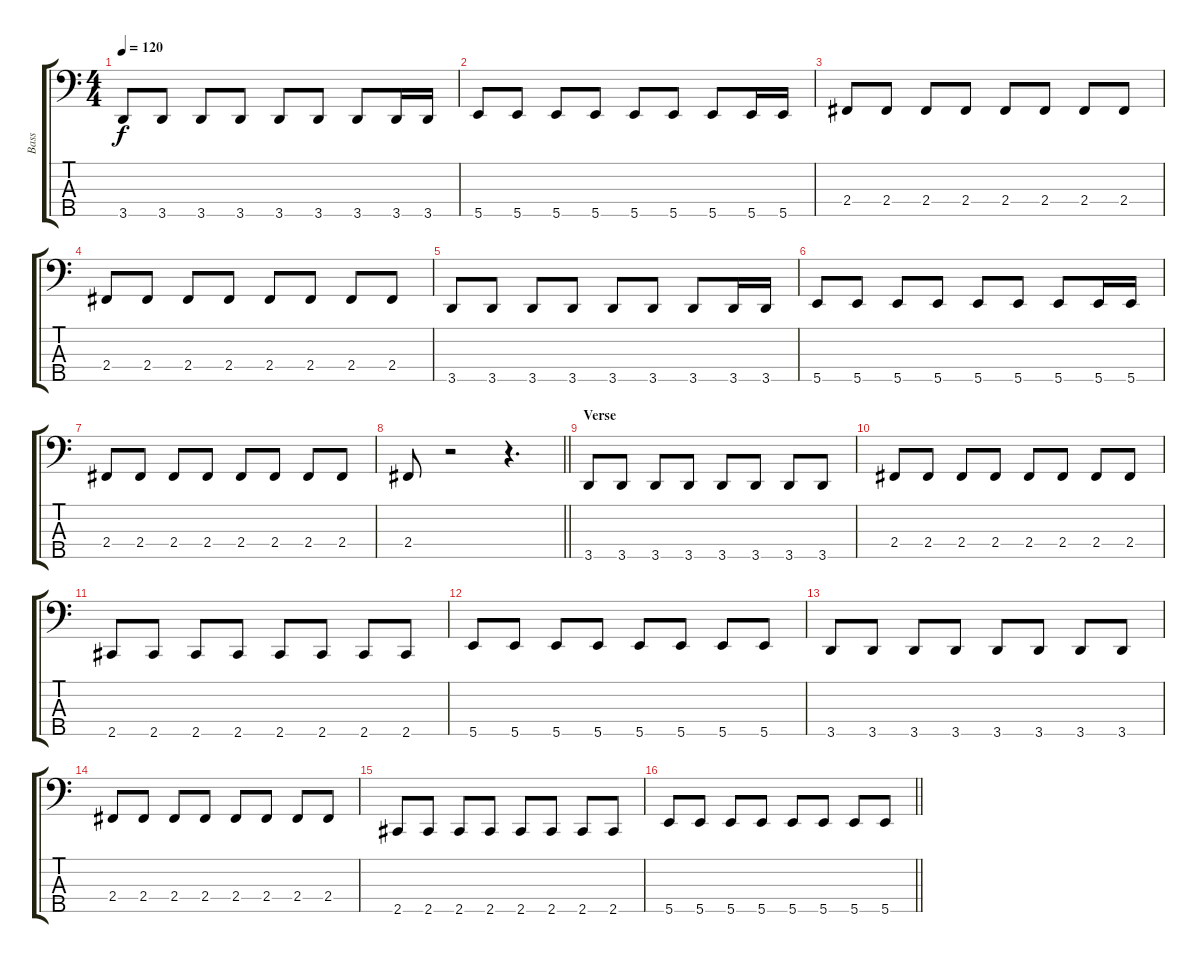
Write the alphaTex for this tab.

\track ("Bass" "Bass") {instrument electricbassfinger}
\staff {score tabs}
\tuning (G2 D2 A1 E1 B0) {hide}
\ts (4 4)
\tempo 120
\clef f4
\ks c
3.5.8{dy f} 3.5.8 3.5.8 3.5.8 3.5.8 3.5.8 3.5.8 3.5.16 3.5.16 |
5.5.8 5.5.8 5.5.8 5.5.8 5.5.8 5.5.8 5.5.8 5.5.16 5.5.16 |
2.4.8 2.4.8 2.4.8 2.4.8 2.4.8 2.4.8 2.4.8 2.4.8 |
2.4.8 2.4.8 2.4.8 2.4.8 2.4.8 2.4.8 2.4.8 2.4.8 |
3.5.8 3.5.8 3.5.8 3.5.8 3.5.8 3.5.8 3.5.8 3.5.16 3.5.16 |
5.5.8 5.5.8 5.5.8 5.5.8 5.5.8 5.5.8 5.5.8 5.5.16 5.5.16 |
2.4.8 2.4.8 2.4.8 2.4.8 2.4.8 2.4.8 2.4.8 2.4.8 |
\barLineRight lightlight
2.4.8 r.2 r.4{d} |
\section ("" "Verse")
3.5.8 3.5.8 3.5.8 3.5.8 3.5.8 3.5.8 3.5.8 3.5.8 |
2.4.8 2.4.8 2.4.8 2.4.8 2.4.8 2.4.8 2.4.8 2.4.8 |
2.5.8 2.5.8 2.5.8 2.5.8 2.5.8 2.5.8 2.5.8 2.5.8 |
5.5.8 5.5.8 5.5.8 5.5.8 5.5.8 5.5.8 5.5.8 5.5.8 |
3.5.8 3.5.8 3.5.8 3.5.8 3.5.8 3.5.8 3.5.8 3.5.8 |
2.4.8 2.4.8 2.4.8 2.4.8 2.4.8 2.4.8 2.4.8 2.4.8 |
2.5.8 2.5.8 2.5.8 2.5.8 2.5.8 2.5.8 2.5.8 2.5.8 |
\barLineRight lightlight
5.5.8 5.5.8 5.5.8 5.5.8 5.5.8 5.5.8 5.5.8 5.5.8
